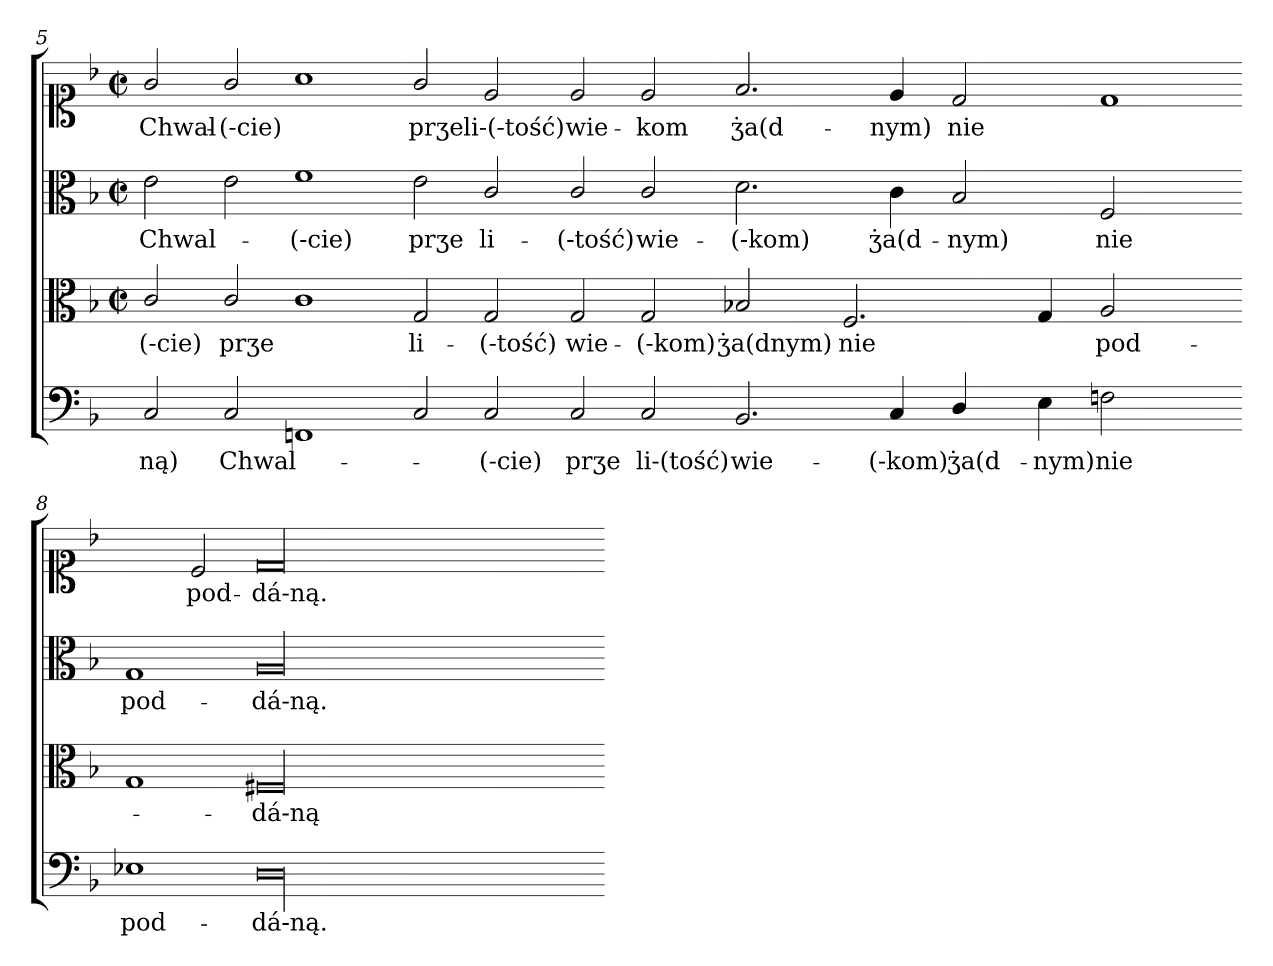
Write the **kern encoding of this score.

**kern	**text	**kern	**text	**kern	**text	**kern	**text
*part4	*part4	*part3	*part3	*part2	*part2	*part1	*part1
*staff4	*staff4	*staff3	*staff3	*staff2	*staff2	*staff1	*staff1
*clefF4	*	*clefC3	*	*clefC3	*	*clefC1	*
*k[b-]	*	*k[b-]	*	*k[b-]	*	*k[b-]	*
*	*	*M4/2	*	*M4/2	*	*M4/2	*
*	*	*met(c|)	*	*met(c|)	*	*met(c|)	*
=5	=5	=5	=5	=5	=5	=5	=5
2C/	-ną)	2c/	(-cie)	2e\	Chwal-	2g/	Chwal-
2C/	Chwal-	2c/	prʒe	2e\	.	2g/	(-cie)
1FFn/	.	1c\	.	1f\	(-cie)	1a\	.
=6-	=6-	=6-	=6-	=6-	=6-	=6-	=6-
2C/	.	2G/	li-	2e\	prʒe	2g/	prʒe
2C/	(-cie)	2G/	(-tość)	2c/	li-	2e/	li-(-tość)
2C/	prʒe	2G/	wie-	2c/	(-tość)	2e/	wie-
2C/	li-(tość)	2G/	(-kom)	2c/	wie-	2e/	-kom
=7-	=7-	=7-	=7-	=7-	=7-	=7-	=7-
2.BB-/	wie-	2B-X/	ʒ̇a(dnym)	2.d\	(-kom)	2.f/	ʒ̇a(d-
.	.	2.F/	nie	.	.	.	.
4C/	(-kom)	.	.	4c\	ʒ̇a(d-	4e/	-nym)
4D/	ʒ̇̇a(d-	.	.	2B-/	-nym)	2d/	nie
4E\	-nym)	4G/	.	.	.	.	.
2Fn\	nie	2A/	pod-	2F/	nie	1d/	.
2ryy	.	2ryy	.	2ryy	.	.	.
=8-	=8-	=8-	=8-	=8-	=8-	=8-	=8-
1E-X\	pod-	1G/	.	1G/	pod-	2ryy	.
.	.	.	.	.	.	2c/	pod-
000D\	-dá-ną.	000F#X/	-dá-ną	000A/	-dá-ną.	000d/	-dá-ną.
=-	=-	=-	=-	=-	=-	=-	=-
*-	*-	*-	*-	*-	*-	*-	*-
